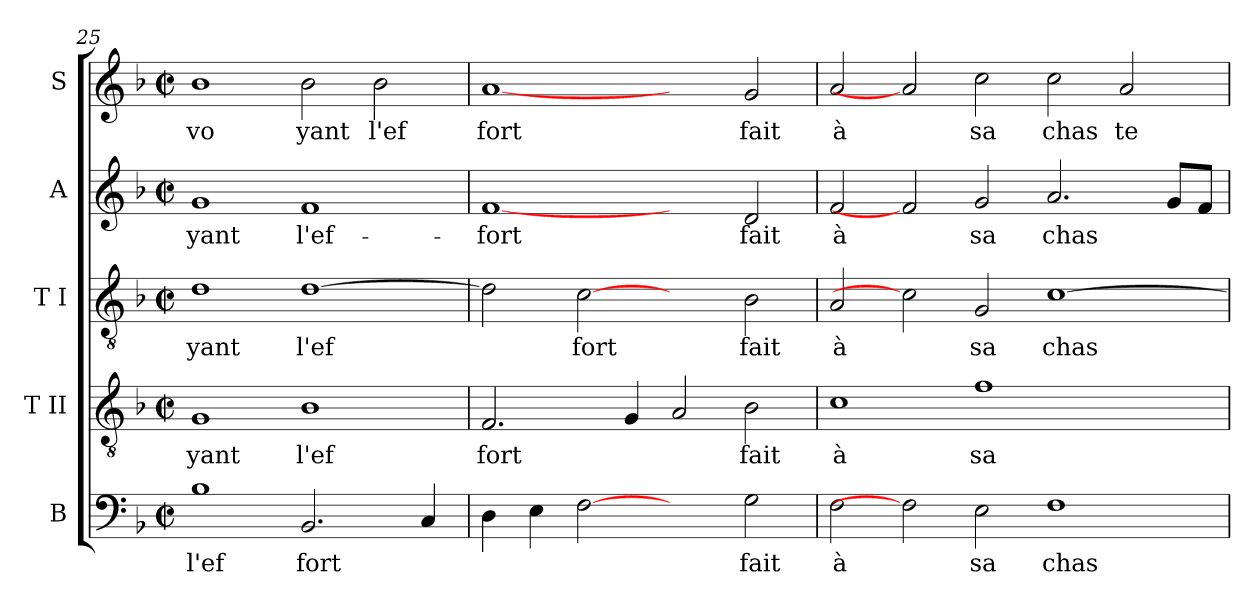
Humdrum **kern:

**kern	**text	**kern	**text	**kern	**text	**kern	**text	**kern	**text
*part5	*part5	*part4	*part4	*part3	*part3	*part2	*part2	*part1	*part1
*staff5	*staff5	*staff4	*staff4	*staff3	*staff3	*staff2	*staff2	*staff1	*staff1
*I"B	*	*I"T II	*	*I"T I	*	*I"A	*	*I"S	*
!!LO:LB:g=z
*clefF4	*	*clefGv2	*	*clefGv2	*	*clefG2	*	*clefG2	*
*k[b-]	*	*k[b-]	*	*k[b-]	*	*k[b-]	*	*k[b-]	*
*F:	*	*F:	*	*F:	*	*F:	*	*F:	*
*M2/2	*	*M2/2	*	*M2/2	*	*M2/2	*	*M2/2	*
*met(c|)	*	*met(c|)	*	*met(c|)	*	*met(c|)	*	*met(c|)	*
=25	=25	=25	=25	=25	=25	=25	=25	=25	=25
!	!LO:LY:b	!	!LO:LY:b:cj	!	!LO:LY:b:cj	!	!LO:LY:b	!	!LO:LY:b:cj
1B-	l'ef	1G	-yant	1d	yant	1g	yant	1b-	vo
!	!LO:LY:b	!	!LO:LY:b:cj	!	!LO:LY:b:cj	!	!LO:LY:b	!	!LO:LY:b:cj
2.BB-/	fort	1B-	l'ef	[>1d	l'ef-	1f	l'ef-	2b-\	yant
!	!	!	!	!	!	!	!	!	!LO:LY:b:cj
.	.	.	.	.	.	.	.	2b-\	l'ef
!	!LO:LY:b	!	!	!	!	!	!	!	!
4C/	.	.	.	.	.	.	.	.	.
=26	=26	=26	=26	=26	=26	=26	=26	=26	=26
!	!LO:LY:b	!	!LO:LY:b:cj	!	!LO:LY:b:cj	!	!LO:LY:b	!	!LO:LY:b:cj
4D\	.	2.F/	fort	2d\]	--	[1f	-fort	[1a	fort
!	!LO:LY:b	!	!	!	!	!	!	!	!
4E\	.	.	.	.	.	.	.	.	.
!	!LO:LY:b	!	!	!	!LO:LY:b:cj	!	!	!	!
[2F	.	.	.	[2c	-fort	.	.	.	.
!	!	!	!LO:LY:b:cj	!	!	!	!	!	!
.	.	4G/	.	.	.	.	.	.	.
!	!	!	!LO:LY:b:cj	!	!	!	!	!	!
2ryy	.	2A/	.	2ryy	.	2ryy	.	2ryy	.
!	!LO:LY:b	!	!LO:LY:b:cj	!	!LO:LY:b:cj	!	!LO:LY:b	!	!LO:LY:b:cj
2G\	fait	2B-\	fait	2B-\	fait	2d/	fait	2g/	fait
=27	=27	=27	=27	=27	=27	=27	=27	=27	=27
!	!LO:LY:b	!	!LO:LY:b:cj	!	!LO:LY:b:cj	!	!LO:LY:b	!	!LO:LY:b:cj
2F\	à	1c	à	2A/	à	2f/	à	2a/	à
2F]	.	.	.	2c]	.	2f]	.	2a]	.
!	!LO:LY:b	!	!LO:LY:b:cj	!	!LO:LY:b:cj	!	!LO:LY:b	!	!LO:LY:b:cj
2E\	sa	1f	sa	2G/	sa	2g/	sa	2cc\	sa
!	!LO:LY:b	!	!	!	!LO:LY:b:cj	!	!LO:LY:b	!	!LO:LY:b:cj
1F	chas	.	.	[>1c	chas-	2.a/	chas-	2cc\	chas
!	!	!	!	!	!	!	!	!	!LO:LY:b:cj
.	.	2ryy	.	.	.	.	.	2a/	te
!	!	!	!	!	!	!	!LO:LY:b	!	!
.	.	.	.	.	.	8g/L	--	.	.
!	!	!	!	!	!	!	!LO:LY:b	!	!
.	.	.	.	.	.	8f/J	--	.	.
=	=	=	=	=	=	=	=	=	=
*-	*-	*-	*-	*-	*-	*-	*-	*-	*-
